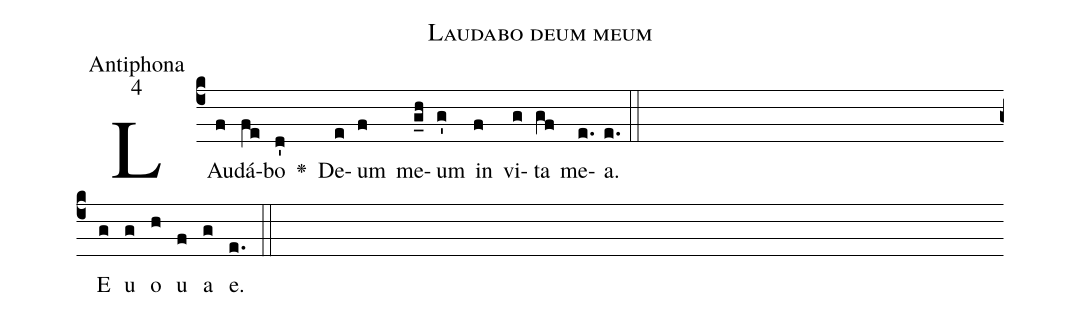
name:Laudabo deum meum;
office-part:Antiphona;
mode:4;
%%
(c4) LAu(f)dá(fe)bo(d') <v>\greheightstar</v>() De(e)um(f) me(g_h)um(g') in(f) vi(g)ta(gf) me(e.)a.(e.) (::Z) E(g) u(g) o(h) u(f) a(g) e.(e.::)
